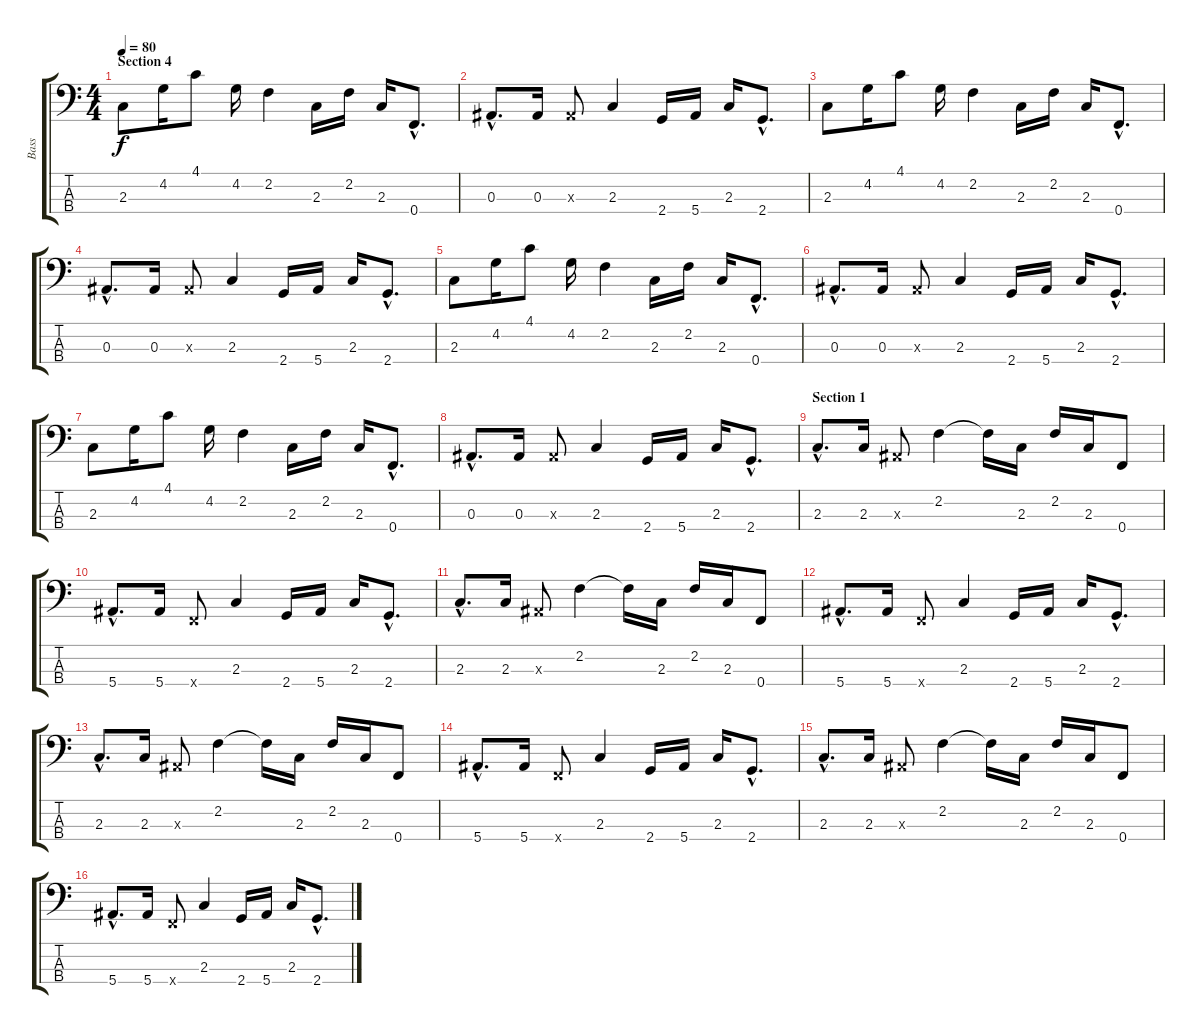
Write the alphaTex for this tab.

\track ("Bass" "Bass") {instrument electricbassfinger}
\staff {score tabs}
\tuning (Ab2 Eb2 Bb1 F1) {hide}
\ts (4 4)
\section ("" "Section 4")
\tempo 80
\clef f4
\ks c
2.3.8{dy f} 4.2.16 4.1.8 4.2.16 2.2.4 2.3.16 2.2.16 2.3.16 0.4{hac}.8{d} |
0.3{hac}.8{d} 0.3.16 0.3{x}.8 2.3.4 2.4.16 5.4.16 2.3.16 2.4{hac}.8{d} |
2.3.8 4.2.16 4.1.8 4.2.16 2.2.4 2.3.16 2.2.16 2.3.16 0.4{hac}.8{d} |
0.3{hac}.8{d} 0.3.16 0.3{x}.8 2.3.4 2.4.16 5.4.16 2.3.16 2.4{hac}.8{d} |
2.3.8 4.2.16 4.1.8 4.2.16 2.2.4 2.3.16 2.2.16 2.3.16 0.4{hac}.8{d} |
0.3{hac}.8{d} 0.3.16 0.3{x}.8 2.3.4 2.4.16 5.4.16 2.3.16 2.4{hac}.8{d} |
2.3.8 4.2.16 4.1.8 4.2.16 2.2.4 2.3.16 2.2.16 2.3.16 0.4{hac}.8{d} |
0.3{hac}.8{d} 0.3.16 0.3{x}.8 2.3.4 2.4.16 5.4.16 2.3.16 2.4{hac}.8{d} |
\section ("" "Section 1")
2.3{hac}.8{d} 2.3.16 0.3{x}.8 2.2.4 2.2{t}.16 2.3.16 2.2.16 2.3.16 0.4.8 |
5.4{hac}.8{d} 5.4.16 0.4{x}.8 2.3.4 2.4.16 5.4.16 2.3.16 2.4{hac}.8{d} |
2.3{hac}.8{d} 2.3.16 0.3{x}.8 2.2.4 2.2{t}.16 2.3.16 2.2.16 2.3.16 0.4.8 |
5.4{hac}.8{d} 5.4.16 0.4{x}.8 2.3.4 2.4.16 5.4.16 2.3.16 2.4{hac}.8{d} |
2.3{hac}.8{d} 2.3.16 0.3{x}.8 2.2.4 2.2{t}.16 2.3.16 2.2.16 2.3.16 0.4.8 |
5.4{hac}.8{d} 5.4.16 0.4{x}.8 2.3.4 2.4.16 5.4.16 2.3.16 2.4{hac}.8{d} |
2.3{hac}.8{d} 2.3.16 0.3{x}.8 2.2.4 2.2{t}.16 2.3.16 2.2.16 2.3.16 0.4.8 |
5.4{hac}.8{d} 5.4.16 0.4{x}.8 2.3.4 2.4.16 5.4.16 2.3.16 2.4{hac}.8{d}
